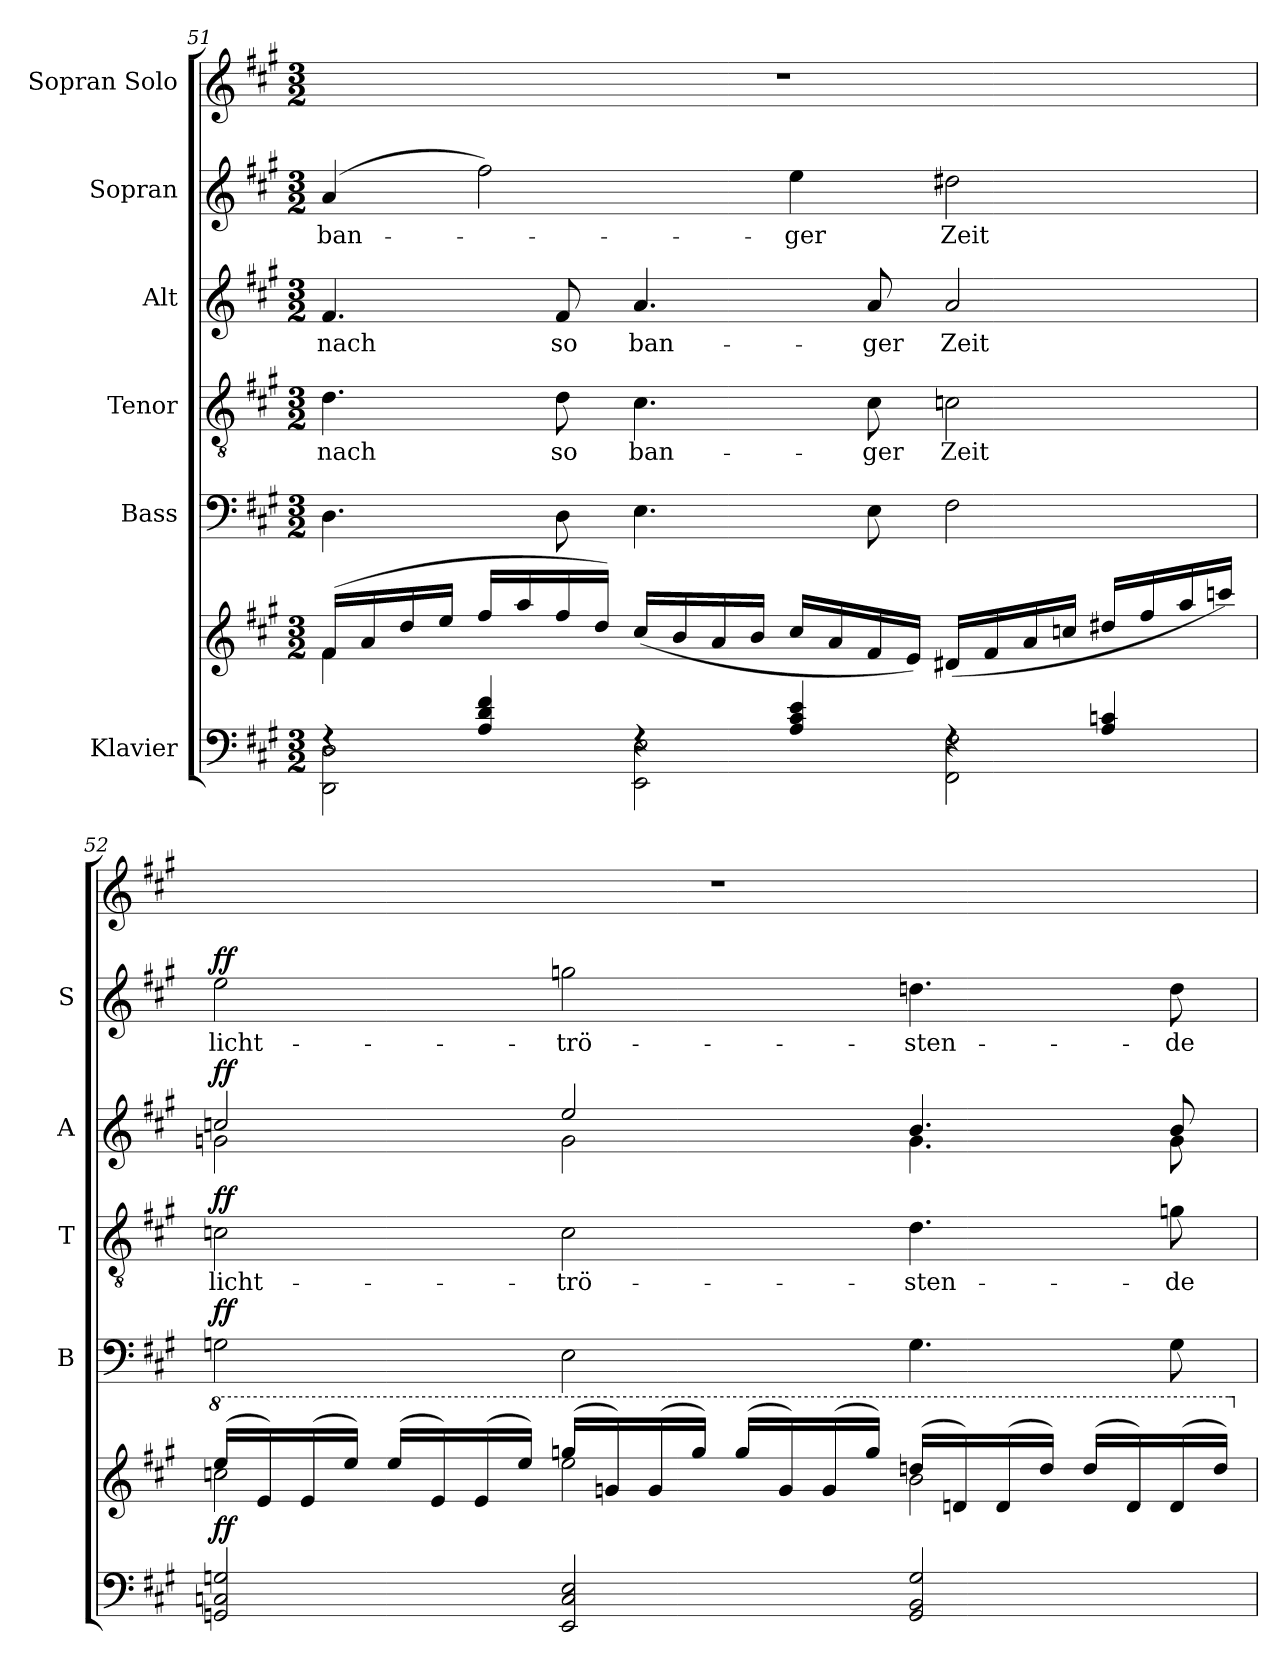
**kern	**kern	**dynam	**kern	**dynam	**kern	**text	**dynam	**kern	**text	**dynam	**kern	**text	**dynam	**kern
*part6	*part6	*part6	*part5	*part5	*part4	*part4	*part4	*part3	*part3	*part3	*part2	*part2	*part2	*part1
*staff7	*staff6	*staff6/7	*staff5	*staff5	*staff4	*staff4	*staff4	*staff3	*staff3	*staff3	*staff2	*staff2	*staff2	*staff1
*I"Klavier	*	*	*I"Bass	*	*I"Tenor	*	*	*I"Alt	*	*	*I"Sopran	*	*	*I"Sopran Solo
*	*	*	*I'B	*	*I'T	*	*	*I'A	*	*	*I'S	*	*	*
*clefF4	*clefG2	*	*clefF4	*	*clefGv2	*	*	*clefG2	*	*	*clefG2	*	*	*clefG2
*k[f#c#g#]	*k[f#c#g#]	*	*k[f#c#g#]	*	*k[f#c#g#]	*	*	*k[f#c#g#]	*	*	*k[f#c#g#]	*	*	*k[f#c#g#]
*M3/2	*M3/2	*	*M3/2	*	*M3/2	*	*	*M3/2	*	*	*M3/2	*	*	*M3/2
=51	=51	=51	=51	=51	=51	=51	=51	=51	=51	=51	=51	=51	=51	=51
*^	*^	*	*	*	*	*	*	*	*	*	*	*	*	*
!	!	!	!	!	!	!	!	!LO:LY:b	!	!	!LO:LY:b	!	!	!LO:LY:b	!	!
4rF	2DD\ 2D\	(16f#/LL	4f#\	.	4.D\	.	4.d\	nach	.	4.f#/	nach	.	(4a/	ban-	.	1.r
.	.	16a/	.	.	.	.	.	.	.	.	.	.	.	.	.	.
.	.	16dd/	.	.	.	.	.	.	.	.	.	.	.	.	.	.
.	.	16ee/JJ	.	.	.	.	.	.	.	.	.	.	.	.	.	.
4A/ 4d/ 4f#/	.	16ff#/LL	1ryy	.	.	.	.	.	.	.	.	.	2ff#\)	.	.	.
.	.	16aa/	.	.	.	.	.	.	.	.	.	.	.	.	.	.
!	!	!	!	!	!	!	!	!LO:LY:b	!	!	!LO:LY:b	!	!	!	!	!
.	.	16ff#/	.	.	8D\	.	8d\	so	.	8f#/	so	.	.	.	.	.
.	.	16dd/JJ)	.	.	.	.	.	.	.	.	.	.	.	.	.	.
!	!	!	!	!	!	!	!	!LO:LY:b	!	!	!LO:LY:b	!	!	!	!	!
4rF	2EE\ 2E\	(16cc#/LL	.	.	4.E\	.	4.c#\	ban-	.	4.a/	ban-	.	.	.	.	.
.	.	16b/	.	.	.	.	.	.	.	.	.	.	.	.	.	.
.	.	16a/	.	.	.	.	.	.	.	.	.	.	.	.	.	.
.	.	16b/JJ	.	.	.	.	.	.	.	.	.	.	.	.	.	.
!	!	!	!	!	!	!	!	!	!	!	!	!	!	!LO:LY:b	!	!
4A/ 4c#/ 4e/	.	16cc#/LL	.	.	.	.	.	.	.	.	.	.	4ee\	-ger	.	.
.	.	16a/	.	.	.	.	.	.	.	.	.	.	.	.	.	.
!	!	!	!	!	!	!	!	!LO:LY:b	!	!	!LO:LY:b	!	!	!	!	!
.	.	16f#/	.	.	8E\	.	8c#\	-ger	.	8a/	-ger	.	.	.	.	.
.	.	16e/JJ)	.	.	.	.	.	.	.	.	.	.	.	.	.	.
!	!	!	!	!	!	!	!	!LO:LY:b	!	!	!LO:LY:b	!	!	!LO:LY:b	!	!
4rF	2FF#\ 2F#\	(16d#X/LL	.	.	2F#\	.	2cn\	Zeit	.	2a/	Zeit	.	2dd#X\	Zeit	.	.
.	.	16f#/	.	.	.	.	.	.	.	.	.	.	.	.	.	.
.	.	16a/	.	.	.	.	.	.	.	.	.	.	.	.	.	.
.	.	16ccn/JJ	.	.	.	.	.	.	.	.	.	.	.	.	.	.
4A/ 4cn/	.	16dd#X/LL	4ryy	.	.	.	.	.	.	.	.	.	.	.	.	.
.	.	16ff#/	.	.	.	.	.	.	.	.	.	.	.	.	.	.
.	.	16aa/	.	.	.	.	.	.	.	.	.	.	.	.	.	.
.	.	16cccn/JJ)	.	.	.	.	.	.	.	.	.	.	.	.	.	.
*v	*v	*	*	*	*	*	*	*	*	*	*	*	*	*	*	*
!!LO:LB:g=z
=52	=52	=52	=52	=52	=52	=52	=52	=52	=52	=52	=52	=52	=52	=52	=52
*	*8va	*	*	*	*	*	*	*	*	*	*	*	*	*	*
!	!	!	!LO:DY:a=2	!	!LO:DY:a	!	!LO:LY:b	!LO:DY:a	!	!	!LO:DY:a	!	!LO:LY:b	!LO:DY:a	!
*	*	*	*	*	*	*	*	*	*^	*	*	*	*	*	*
2GGn/ 2Cn/ 2Gn/	(16eee/LL	2cccn\	ff	2Gn\	ff	2cn\	licht-	ff	2ccn/	2gn\	.	ff	2ee\	licht-	ff	1.r
.	16ee/)	.	.	.	.	.	.	.	.	.	.	.	.	.	.	.
.	(16ee/	.	.	.	.	.	.	.	.	.	.	.	.	.	.	.
.	16eee/JJ)	.	.	.	.	.	.	.	.	.	.	.	.	.	.	.
.	(16eee/LL	.	.	.	.	.	.	.	.	.	.	.	.	.	.	.
.	16ee/)	.	.	.	.	.	.	.	.	.	.	.	.	.	.	.
.	(16ee/	.	.	.	.	.	.	.	.	.	.	.	.	.	.	.
.	16eee/JJ)	.	.	.	.	.	.	.	.	.	.	.	.	.	.	.
!	!	!	!	!	!	!	!LO:LY:b	!	!	!	!	!	!	!LO:LY:b	!	!
2EE/ 2C/ 2E/	(16gggn/LL	2eee\	.	2E\	.	2c\	-trö-	.	2ee/	2g\	.	.	2ggn\	-trö-	.	.
.	16ggn/)	.	.	.	.	.	.	.	.	.	.	.	.	.	.	.
.	(16gg/	.	.	.	.	.	.	.	.	.	.	.	.	.	.	.
.	16ggg/JJ)	.	.	.	.	.	.	.	.	.	.	.	.	.	.	.
.	(16ggg/LL	.	.	.	.	.	.	.	.	.	.	.	.	.	.	.
.	16gg/)	.	.	.	.	.	.	.	.	.	.	.	.	.	.	.
.	(16gg/	.	.	.	.	.	.	.	.	.	.	.	.	.	.	.
.	16ggg/JJ)	.	.	.	.	.	.	.	.	.	.	.	.	.	.	.
!	!	!	!	!	!	!	!LO:LY:b	!	!	!	!	!	!	!LO:LY:b	!	!
2GG/ 2BB/ 2G/	(16dddn/LL	2bb\	.	4.G\	.	4.d\	-sten-	.	4.b/	4.g\	.	.	4.ddn\	-sten-	.	.
.	16ddn/)	.	.	.	.	.	.	.	.	.	.	.	.	.	.	.
.	(16dd/	.	.	.	.	.	.	.	.	.	.	.	.	.	.	.
.	16ddd/JJ)	.	.	.	.	.	.	.	.	.	.	.	.	.	.	.
.	(16ddd/LL	.	.	.	.	.	.	.	.	.	.	.	.	.	.	.
.	16dd/)	.	.	.	.	.	.	.	.	.	.	.	.	.	.	.
!	!	!	!	!	!	!	!LO:LY:b	!	!	!	!	!	!	!LO:LY:b	!	!
.	(16dd/	.	.	8G\	.	8gn\	-de	.	8b/	8g\	.	.	8dd\	-de	.	.
.	16ddd/JJ)	.	.	.	.	.	.	.	.	.	.	.	.	.	.	.
*	*v	*v	*	*	*	*	*	*	*v	*v	*	*	*	*	*	*
*	*X8va	*	*	*	*	*	*	*	*	*	*	*	*	*
=	=	=	=	=	=	=	=	=	=	=	=	=	=	=
*-	*-	*-	*-	*-	*-	*-	*-	*-	*-	*-	*-	*-	*-	*-
